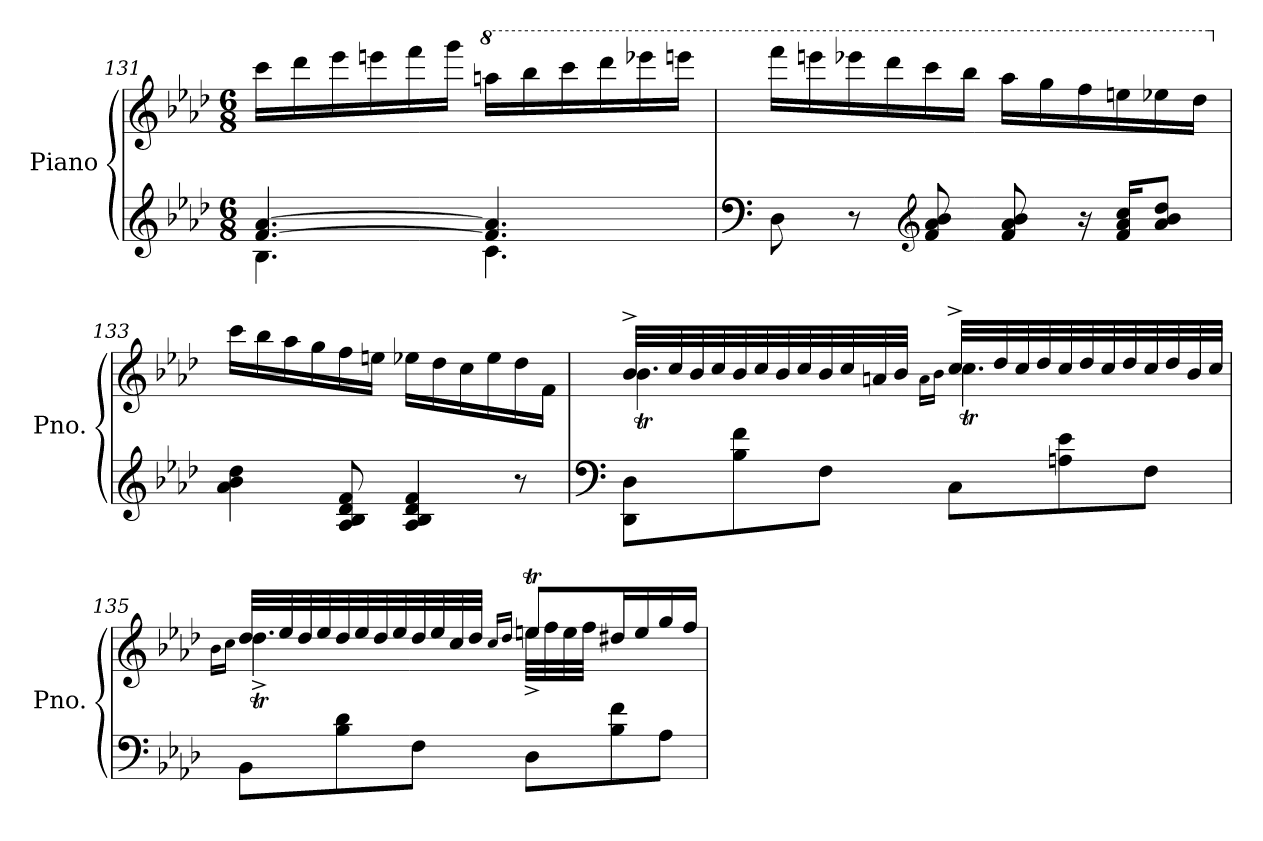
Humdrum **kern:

**kern	**kern
*part1	*part1
*staff2	*staff1
*I"Piano	*
*I'Pno.	*
*clefG2	*clefG2
*k[b-e-a-d-]	*k[b-e-a-d-]
*M6/8	*M6/8
=131	=131
*^	*
[4.f/ [4.a-/	4.B-\	16ccc\LL
.	.	16ddd-\
.	.	16eee-\
.	.	16eeen\
.	.	16fff\
.	.	16ggg\JJ
*	*	*8va
4.f/] 4.a-/]	4.c\	16aaan\LL
.	.	16bbb-\
.	.	16cccc\
.	.	16dddd-\
.	.	16eeee-X\
.	.	16eeeen\JJ
*v	*v	*
!!LO:LB:g=z
=132	=132
*clefF4	*
8D-\	16ffff\LL
.	16eeeen\
8r	16eeee-X\
.	16dddd-\
*clefG2	*
8f/ 8a-/ 8b-/	16cccc\
.	16bbb-\JJ
8f/ 8a-/ 8b-/	16aaa-\LL
.	16ggg\
16r	16fff\
16f/ 16a-/ 16cc/KL	16eeen\
8a-/ 8b-/ 8dd-/J	16eee-X\
.	16ddd-\JJ
=133	=133
*	*X8va
4a-\ 4b-\ 4dd-\	16ccc\LL
.	16bb-\
.	16aa-\
.	16gg\
8A-/ 8B-/ 8d-/ 8f/	16ff\
.	16een\JJ
4A-/ 4B-/ 4d-/ 4f/	16ee-X\LL
.	16dd-\
.	16cc\
.	16ee-\
8r	16dd-\
.	16f\JJ
=134	=134
*clefF4	*
*	*^
8DD-\ 8D-\L	32b-^/LLL	4.b-T\
.	32cc/	.
.	32b-/	.
.	32cc/	.
8B-\ 8f\	32b-/	.
.	32cc/	.
.	32b-/	.
.	32cc/	.
8F\J	32b-/	.
.	32cc/	.
.	32an/	.
.	32b-/JJJ	.
.	.	16qa\LL
.	.	16qb-\JJ
8C\L	32cc^/LLL	4.cct\
.	32dd-/	.
.	32cc/	.
.	32dd-/	.
8An\ 8e-\	32cc/	.
.	32dd-/	.
.	32cc/	.
.	32dd-/	.
8F\J	32cc/	.
.	32dd-/	.
.	32b-/	.
.	32cc/JJJ	.
!!LO:LB:g=z	!!
=135	=135	=135
.	.	16qb-\LL
.	.	16qcc\JJ
8BB-\L	32dd-/LLL	4.dd-T^\
.	32ee-/	.
.	32dd-/	.
.	32ee-/	.
8B-\ 8d-\	32dd-/	.
.	32ee-/	.
.	32dd-/	.
.	32ee-/	.
8F\J	32dd-/	.
.	32ee-/	.
.	32cc/	.
.	32dd-/JJJ	.
.	16qcc/LL	.
.	16qdd-/JJ	.
8D-\L	8eent/L	32ee^\LLL
.	.	32ff\
.	.	32ee\
.	.	32ff\JJJ
8B-\ 8f\	16dd#X/L	4ryy
.	16ee/	.
8A-\J	16gg/	.
.	16ff/JJ	.
*	*v	*v
=	=
*-	*-
